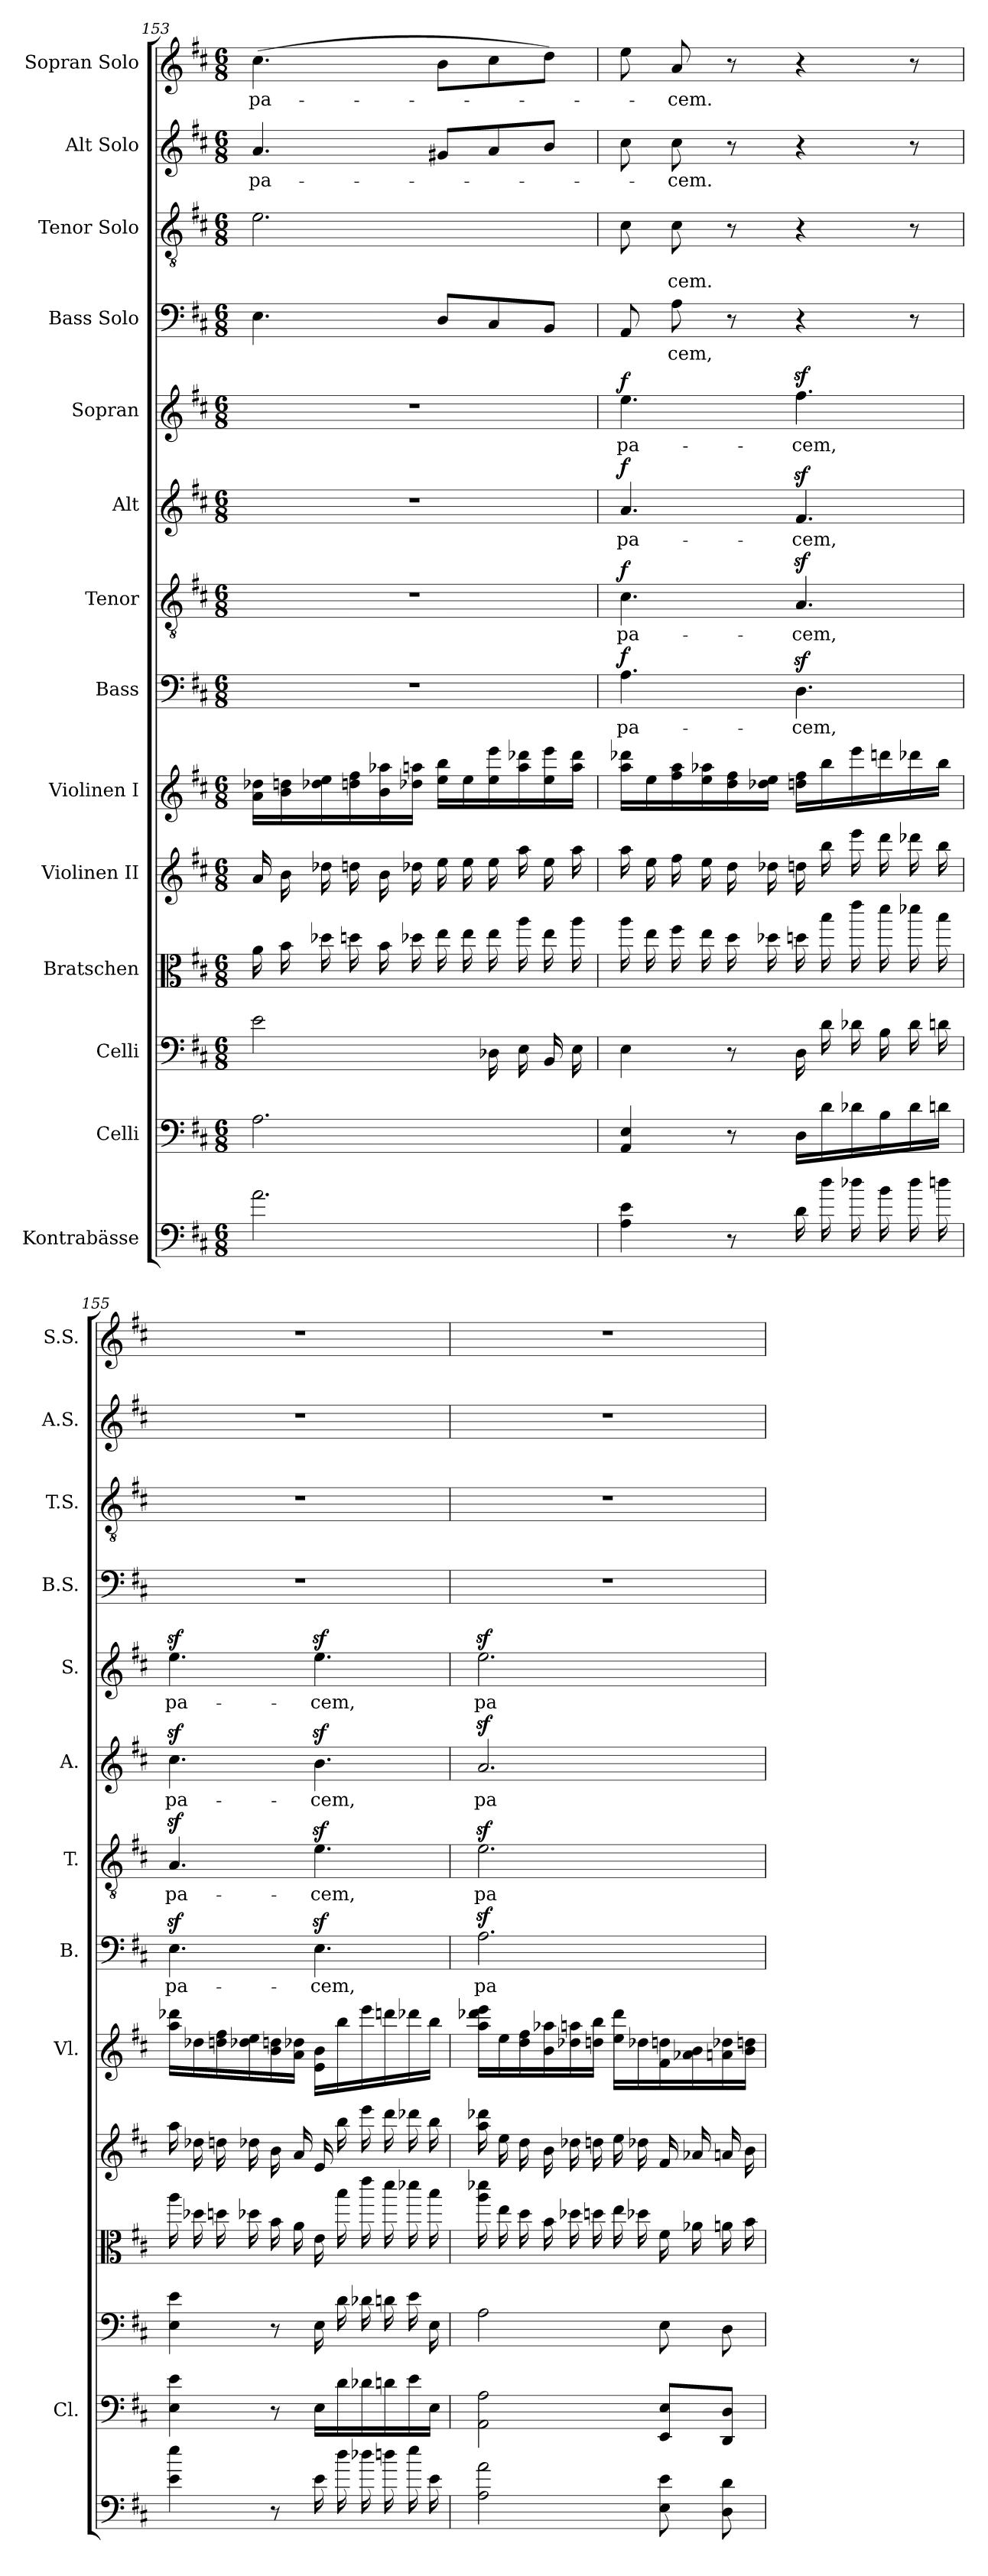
**kern	**kern	**kern	**kern	**kern	**kern	**kern	**text	**dynam	**kern	**text	**dynam	**kern	**text	**dynam	**kern	**text	**dynam	**kern	**text	**kern	**text	**text	**kern	**text	**kern	**text
*part14	*part13	*part12	*part11	*part10	*part9	*part8	*part8	*part8	*part7	*part7	*part7	*part6	*part6	*part6	*part5	*part5	*part5	*part4	*part4	*part3	*part3	*part3	*part2	*part2	*part1	*part1
*staff14	*staff13	*staff12	*staff11	*staff10	*staff9	*staff8	*staff8	*staff8	*staff7	*staff7	*staff7	*staff6	*staff6	*staff6	*staff5	*staff5	*staff5	*staff4	*staff4	*staff3	*staff3	*staff3	*staff2	*staff2	*staff1	*staff1
*I"Kontrabässe	*I"Celli	*I"Celli	*I"Bratschen	*I"Violinen II	*I"Violinen I	*I"Bass	*	*	*I"Tenor	*	*	*I"Alt	*	*	*I"Sopran	*	*	*I"Bass Solo	*	*I"Tenor Solo	*	*	*I"Alt Solo	*	*I"Sopran Solo	*
*	*I'Cl.	*	*	*	*I'Vl.	*I'B.	*	*	*I'T.	*	*	*I'A.	*	*	*I'S.	*	*	*I'B.S.	*	*I'T.S.	*	*	*I'A.S.	*	*I'S.S.	*
*clefF4	*clefF4	*clefF4	*clefC3	*clefG2	*clefG2	*clefF4	*	*	*clefGv2	*	*	*clefG2	*	*	*clefG2	*	*	*clefF4	*	*clefGv2	*	*	*clefG2	*	*clefG2	*
*ITrd7c12	*	*	*	*	*	*	*	*	*	*	*	*	*	*	*	*	*	*	*	*	*	*	*	*	*	*
*k[f#c#]	*k[f#c#]	*k[f#c#]	*k[f#c#]	*k[f#c#]	*k[f#c#]	*k[f#c#]	*	*	*k[f#c#]	*	*	*k[f#c#]	*	*	*k[f#c#]	*	*	*k[f#c#]	*	*k[f#c#]	*	*	*k[f#c#]	*	*k[f#c#]	*
*M6/8	*M6/8	*M6/8	*M6/8	*M6/8	*M6/8	*M6/8	*	*	*M6/8	*	*	*M6/8	*	*	*M6/8	*	*	*M6/8	*	*M6/8	*	*	*M6/8	*	*M6/8	*
=153	=153	=153	=153	=153	=153	=153	=153	=153	=153	=153	=153	=153	=153	=153	=153	=153	=153	=153	=153	=153	=153	=153	=153	=153	=153	=153
!	!	!	!	!	!	!	!	!	!	!	!	!	!	!	!	!	!	!	!	!	!	!	!	!LO:LY:b	!	!LO:LY:b
2.A\	2.A\	2e\	16a\	16a/	16a\ 16dd-X\LL	2.r	.	.	2.r	.	.	2.r	.	.	2.r	.	.	4.E\	.	2.e\	.	.	4.a/	-pa-	(>4.cc#\	-pa-
.	.	.	16b\	16b\	16b\ 16ddn\	.	.	.	.	.	.	.	.	.	.	.	.	.	.	.	.	.	.	.	.	.
.	.	.	16dd-X\	16dd-X\	16dd-X\ 16ee\	.	.	.	.	.	.	.	.	.	.	.	.	.	.	.	.	.	.	.	.	.
.	.	.	16ddn\	16ddn\	16ddn\ 16ff#\	.	.	.	.	.	.	.	.	.	.	.	.	.	.	.	.	.	.	.	.	.
.	.	.	16b\	16b\	16b\ 16aa-X\	.	.	.	.	.	.	.	.	.	.	.	.	.	.	.	.	.	.	.	.	.
.	.	.	16dd-X\	16dd-X\	16dd-X\ 16aan\JJ	.	.	.	.	.	.	.	.	.	.	.	.	.	.	.	.	.	.	.	.	.
.	.	.	16ee\	16ee\	16ee\ 16bb\LL	.	.	.	.	.	.	.	.	.	.	.	.	8D/L	.	.	.	.	8g#X/L	.	8b\L	.
.	.	.	16ee\	16ee\	16ee\	.	.	.	.	.	.	.	.	.	.	.	.	.	.	.	.	.	.	.	.	.
.	.	16D-X\	16ee\	16ee\	16ee\ 16eee\	.	.	.	.	.	.	.	.	.	.	.	.	8C#/	.	.	.	.	8a/	.	8cc#\	.
.	.	16E\	16aa\	16aa\	16aa\ 16ddd-X\	.	.	.	.	.	.	.	.	.	.	.	.	.	.	.	.	.	.	.	.	.
.	.	16BB/	16ee\	16ee\	16ee\ 16eee\	.	.	.	.	.	.	.	.	.	.	.	.	8BB/J	.	.	.	.	8b/J	.	8dd\J)	.
.	.	16E\	16aa\	16aa\	16aa\ 16ddd-\JJ	.	.	.	.	.	.	.	.	.	.	.	.	.	.	.	.	.	.	.	.	.
=154	=154	=154	=154	=154	=154	=154	=154	=154	=154	=154	=154	=154	=154	=154	=154	=154	=154	=154	=154	=154	=154	=154	=154	=154	=154	=154
!	!	!	!	!	!	!	!LO:LY:b	!LO:DY:a	!	!LO:LY:b	!LO:DY:a	!	!LO:LY:b	!LO:DY:a	!	!LO:LY:b	!LO:DY:a	!	!	!	!	!	!	!	!	!
4AA\ 4E\	4AA/ 4E/	4E\	16aa\	16aa\	16aa\ 16ddd-X\LL	4.A\	pa-	f	4.c#\	pa-	f	4.a/	-pa-	f	4.ee\	-pa-	f	8AA/	.	8c#\	.	.	8cc#\	.	8ee\	.
.	.	.	16ee\	16ee\	16ee\	.	.	.	.	.	.	.	.	.	.	.	.	.	.	.	.	.	.	.	.	.
!	!	!	!	!	!	!	!	!	!	!	!	!	!	!	!	!	!	!	!LO:LY:b	!	!	!LO:LY:b	!	!LO:LY:b	!	!LO:LY:b
.	.	.	16ff#\	16ff#\	16ff#\ 16aa\	.	.	.	.	.	.	.	.	.	.	.	.	8A\	cem,	8c#\	.	-cem.	8cc#\	cem.	8a/	cem.
.	.	.	16ee\	16ee\	16ee\ 16aa-X\	.	.	.	.	.	.	.	.	.	.	.	.	.	.	.	.	.	.	.	.	.
8r	8r	8r	16dd\	16dd\	16dd\ 16ff#\	.	.	.	.	.	.	.	.	.	.	.	.	8r	.	8r	.	.	8r	.	8r	.
.	.	.	16dd-X\	16dd-X\	16dd-X\ 16ee\JJ	.	.	.	.	.	.	.	.	.	.	.	.	.	.	.	.	.	.	.	.	.
!	!	!	!	!	!	!	!LO:LY:b	!	!	!LO:LY:b	!	!	!LO:LY:b	!	!	!LO:LY:b	!	!	!	!	!	!	!	!	!	!
16D\	16D\LL	16D\	16ddn\	16ddn\	16ddn\ 16ff#\LL	4.Dz>\	-cem,	.	4.Az>/	-cem,	.	4.f#z>/	cem,	.	4.ff#z>\	cem,	.	4r	.	4r	.	.	4r	.	4r	.
16d\	16d\	16d\	16bb\	16bb\	16bb\	.	.	.	.	.	.	.	.	.	.	.	.	.	.	.	.	.	.	.	.	.
16d-X\	16d-X\	16d-X\	16eee\	16eee\	16eee\	.	.	.	.	.	.	.	.	.	.	.	.	.	.	.	.	.	.	.	.	.
16B\	16B\	16B\	16ddd\	16ddd\	16dddn\	.	.	.	.	.	.	.	.	.	.	.	.	.	.	.	.	.	.	.	.	.
16d-\	16d-\	16d-\	16ddd-X\	16ddd-X\	16ddd-X\	.	.	.	.	.	.	.	.	.	.	.	.	8r	.	8r	.	.	8r	.	8r	.
16dn\	16dn\JJ	16dn\	16bb\	16bb\	16bb\JJ	.	.	.	.	.	.	.	.	.	.	.	.	.	.	.	.	.	.	.	.	.
!!LO:LB:g=z
=155	=155	=155	=155	=155	=155	=155	=155	=155	=155	=155	=155	=155	=155	=155	=155	=155	=155	=155	=155	=155	=155	=155	=155	=155	=155	=155
!	!	!	!	!	!	!	!LO:LY:b	!	!	!LO:LY:b	!	!	!LO:LY:b	!	!	!LO:LY:b	!	!	!	!	!	!	!	!	!	!
4E\ 4e\	4E\ 4e\	4E\ 4e\	16aa\	16aa\	16aa\ 16ddd-X\LL	4.Ez>\	-pa-	.	4.Az>/	-pa-	.	4.cc#z>\	-pa-	.	4.eez>\	-pa-	.	2.r	.	2.r	.	.	2.r	.	2.r	.
.	.	.	16dd-X\	16dd-X\	16dd-X\	.	.	.	.	.	.	.	.	.	.	.	.	.	.	.	.	.	.	.	.	.
.	.	.	16ddn\	16ddn\	16ddn\ 16ff#\	.	.	.	.	.	.	.	.	.	.	.	.	.	.	.	.	.	.	.	.	.
.	.	.	16dd-X\	16dd-X\	16dd-X\ 16ee\	.	.	.	.	.	.	.	.	.	.	.	.	.	.	.	.	.	.	.	.	.
8r	8r	8r	16b\	16b\	16b\ 16ddn\	.	.	.	.	.	.	.	.	.	.	.	.	.	.	.	.	.	.	.	.	.
.	.	.	16a\	16a/	16a\ 16dd-X\JJ	.	.	.	.	.	.	.	.	.	.	.	.	.	.	.	.	.	.	.	.	.
!	!	!	!	!	!	!	!LO:LY:b	!	!	!LO:LY:b	!	!	!LO:LY:b	!	!	!LO:LY:b	!	!	!	!	!	!	!	!	!	!
16E\	16E\LL	16E\	16e\	16e/	16e\ 16b\LL	4.Ez>\	cem,	.	4.ez>\	cem,	.	4.bz>\	cem,	.	4.eez>\	cem,	.	.	.	.	.	.	.	.	.	.
16d\	16d\	16d\	16bb\	16bb\	16bb\	.	.	.	.	.	.	.	.	.	.	.	.	.	.	.	.	.	.	.	.	.
16d-X\	16d-X\	16d-X\	16eee\	16eee\	16eee\	.	.	.	.	.	.	.	.	.	.	.	.	.	.	.	.	.	.	.	.	.
16dn\	16dn\	16dn\	16ddd\	16ddd\	16dddn\	.	.	.	.	.	.	.	.	.	.	.	.	.	.	.	.	.	.	.	.	.
16e\	16e\	16e\	16ddd-X\	16ddd-X\	16ddd-X\	.	.	.	.	.	.	.	.	.	.	.	.	.	.	.	.	.	.	.	.	.
16E\	16E\JJ	16E\	16bb\	16bb\	16bb\JJ	.	.	.	.	.	.	.	.	.	.	.	.	.	.	.	.	.	.	.	.	.
=156	=156	=156	=156	=156	=156	=156	=156	=156	=156	=156	=156	=156	=156	=156	=156	=156	=156	=156	=156	=156	=156	=156	=156	=156	=156	=156
!	!	!	!	!	!	!	!LO:LY:b	!	!	!LO:LY:b	!	!	!LO:LY:b	!	!	!LO:LY:b	!	!	!	!	!	!	!	!	!	!
2AA\ 2A\	2AA\ 2A\	2A\	16aa\ 16ddd-X\	16aa\ 16ddd-X\	16aa\ 16ddd-X\ 16eee\LL	2.Az>\	-pa-	.	2.ez>\	-pa-	.	2.az>/	-pa-	.	2.eez>\	-pa-	.	2.r	.	2.r	.	.	2.r	.	2.r	.
.	.	.	16ee\	16ee\	16ee\	.	.	.	.	.	.	.	.	.	.	.	.	.	.	.	.	.	.	.	.	.
.	.	.	16dd\	16dd\	16dd\ 16ff#\	.	.	.	.	.	.	.	.	.	.	.	.	.	.	.	.	.	.	.	.	.
.	.	.	16b\	16b\	16b\ 16aa-X\	.	.	.	.	.	.	.	.	.	.	.	.	.	.	.	.	.	.	.	.	.
.	.	.	16dd-X\	16dd-X\	16dd-X\ 16aan\	.	.	.	.	.	.	.	.	.	.	.	.	.	.	.	.	.	.	.	.	.
.	.	.	16ddn\	16ddn\	16ddn\ 16bb\JJ	.	.	.	.	.	.	.	.	.	.	.	.	.	.	.	.	.	.	.	.	.
.	.	.	16ee\	16ee\	16ee\ 16ddd-\LL	.	.	.	.	.	.	.	.	.	.	.	.	.	.	.	.	.	.	.	.	.
.	.	.	16dd-X\	16dd-X\	16dd-X\	.	.	.	.	.	.	.	.	.	.	.	.	.	.	.	.	.	.	.	.	.
8EE\ 8E\	8EE/ 8E/L	8E\	16f#\	16f#/	16f#\ 16ddn\	.	.	.	.	.	.	.	.	.	.	.	.	.	.	.	.	.	.	.	.	.
.	.	.	16a-X\	16a-X/	16a-X\ 16b\	.	.	.	.	.	.	.	.	.	.	.	.	.	.	.	.	.	.	.	.	.
8DD\ 8D\	8DD/ 8D/J	8D\	16an\	16an/	16an\ 16dd-X\	.	.	.	.	.	.	.	.	.	.	.	.	.	.	.	.	.	.	.	.	.
.	.	.	16b\	16b\	16b\ 16ddn\JJ	.	.	.	.	.	.	.	.	.	.	.	.	.	.	.	.	.	.	.	.	.
=	=	=	=	=	=	=	=	=	=	=	=	=	=	=	=	=	=	=	=	=	=	=	=	=	=	=
*-	*-	*-	*-	*-	*-	*-	*-	*-	*-	*-	*-	*-	*-	*-	*-	*-	*-	*-	*-	*-	*-	*-	*-	*-	*-	*-
